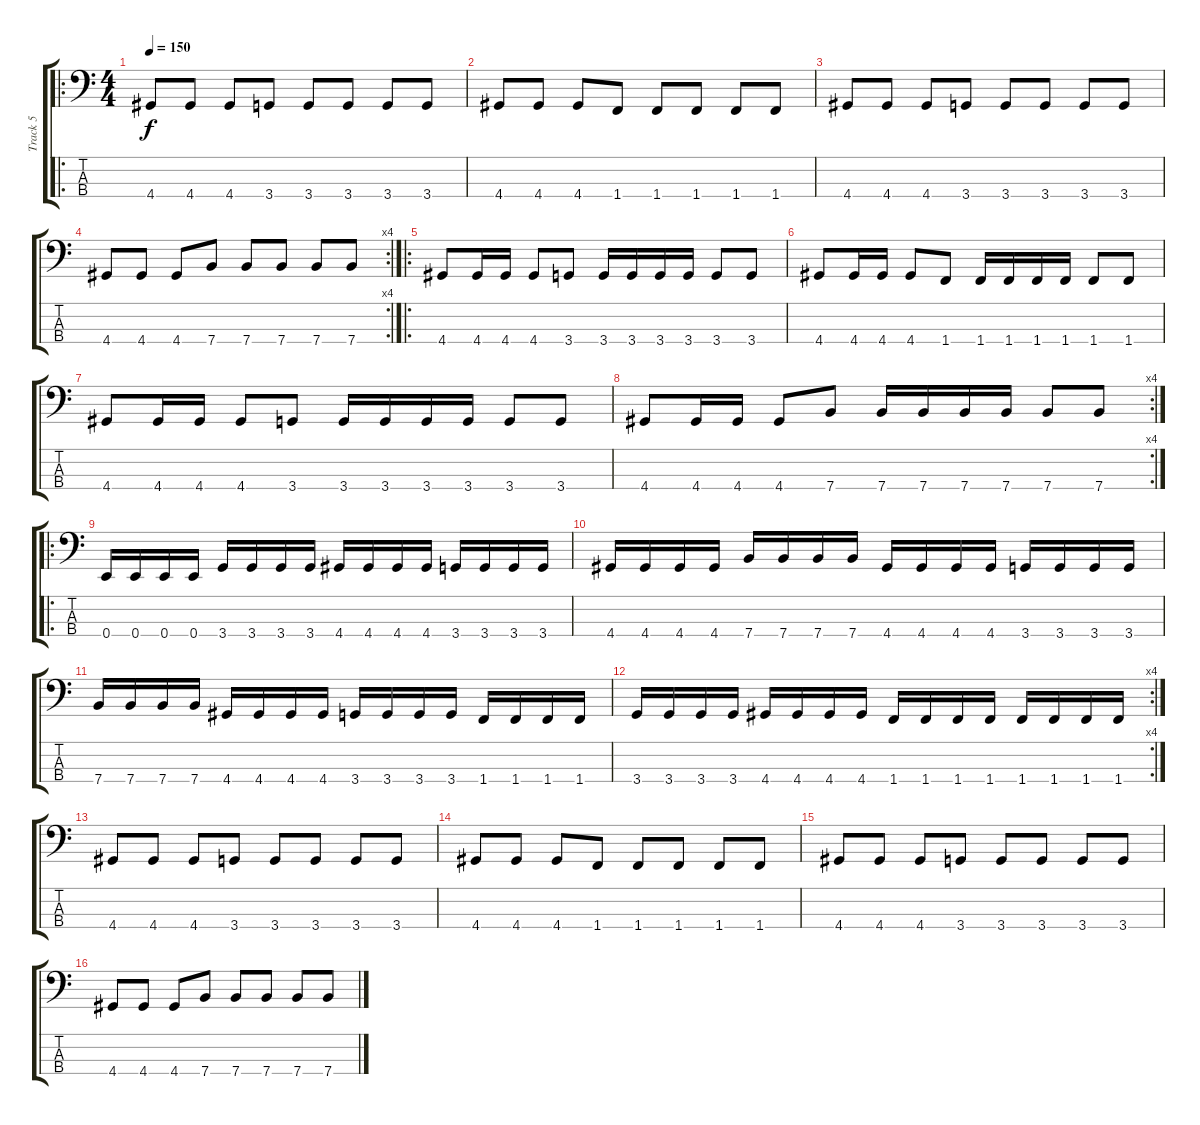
\track ("Track 5" "Track 5") {instrument electricbasspick}
\staff {score tabs}
\tuning (G2 D2 A1 E1) {hide}
\ro
\ts (4 4)
\tempo 150
\clef f4
\ks c
4.4.8{dy f} 4.4.8 4.4.8 3.4.8 3.4.8 3.4.8 3.4.8 3.4.8 |
4.4.8 4.4.8 4.4.8 1.4.8 1.4.8 1.4.8 1.4.8 1.4.8 |
4.4.8 4.4.8 4.4.8 3.4.8 3.4.8 3.4.8 3.4.8 3.4.8 |
\rc 4
4.4.8 4.4.8 4.4.8 7.4.8 7.4.8 7.4.8 7.4.8 7.4.8 |
\ro
4.4.8 4.4.16 4.4.16 4.4.8 3.4.8 3.4.16 3.4.16 3.4.16 3.4.16 3.4.8 3.4.8 |
4.4.8 4.4.16 4.4.16 4.4.8 1.4.8 1.4.16 1.4.16 1.4.16 1.4.16 1.4.8 1.4.8 |
4.4.8 4.4.16 4.4.16 4.4.8 3.4.8 3.4.16 3.4.16 3.4.16 3.4.16 3.4.8 3.4.8 |
\rc 4
4.4.8 4.4.16 4.4.16 4.4.8 7.4.8 7.4.16 7.4.16 7.4.16 7.4.16 7.4.8 7.4.8 |
\ro
0.4.16 0.4.16 0.4.16 0.4.16 3.4.16 3.4.16 3.4.16 3.4.16 4.4.16 4.4.16 4.4.16 4.4.16 3.4.16 3.4.16 3.4.16 3.4.16 |
4.4.16 4.4.16 4.4.16 4.4.16 7.4.16 7.4.16 7.4.16 7.4.16 4.4.16 4.4.16 4.4.16 4.4.16 3.4.16 3.4.16 3.4.16 3.4.16 |
7.4.16 7.4.16 7.4.16 7.4.16 4.4.16 4.4.16 4.4.16 4.4.16 3.4.16 3.4.16 3.4.16 3.4.16 1.4.16 1.4.16 1.4.16 1.4.16 |
\rc 4
3.4.16 3.4.16 3.4.16 3.4.16 4.4.16 4.4.16 4.4.16 4.4.16 1.4.16 1.4.16 1.4.16 1.4.16 1.4.16 1.4.16 1.4.16 1.4.16 |
4.4.8 4.4.8 4.4.8 3.4.8 3.4.8 3.4.8 3.4.8 3.4.8 |
4.4.8 4.4.8 4.4.8 1.4.8 1.4.8 1.4.8 1.4.8 1.4.8 |
4.4.8 4.4.8 4.4.8 3.4.8 3.4.8 3.4.8 3.4.8 3.4.8 |
4.4.8 4.4.8 4.4.8 7.4.8 7.4.8 7.4.8 7.4.8 7.4.8
